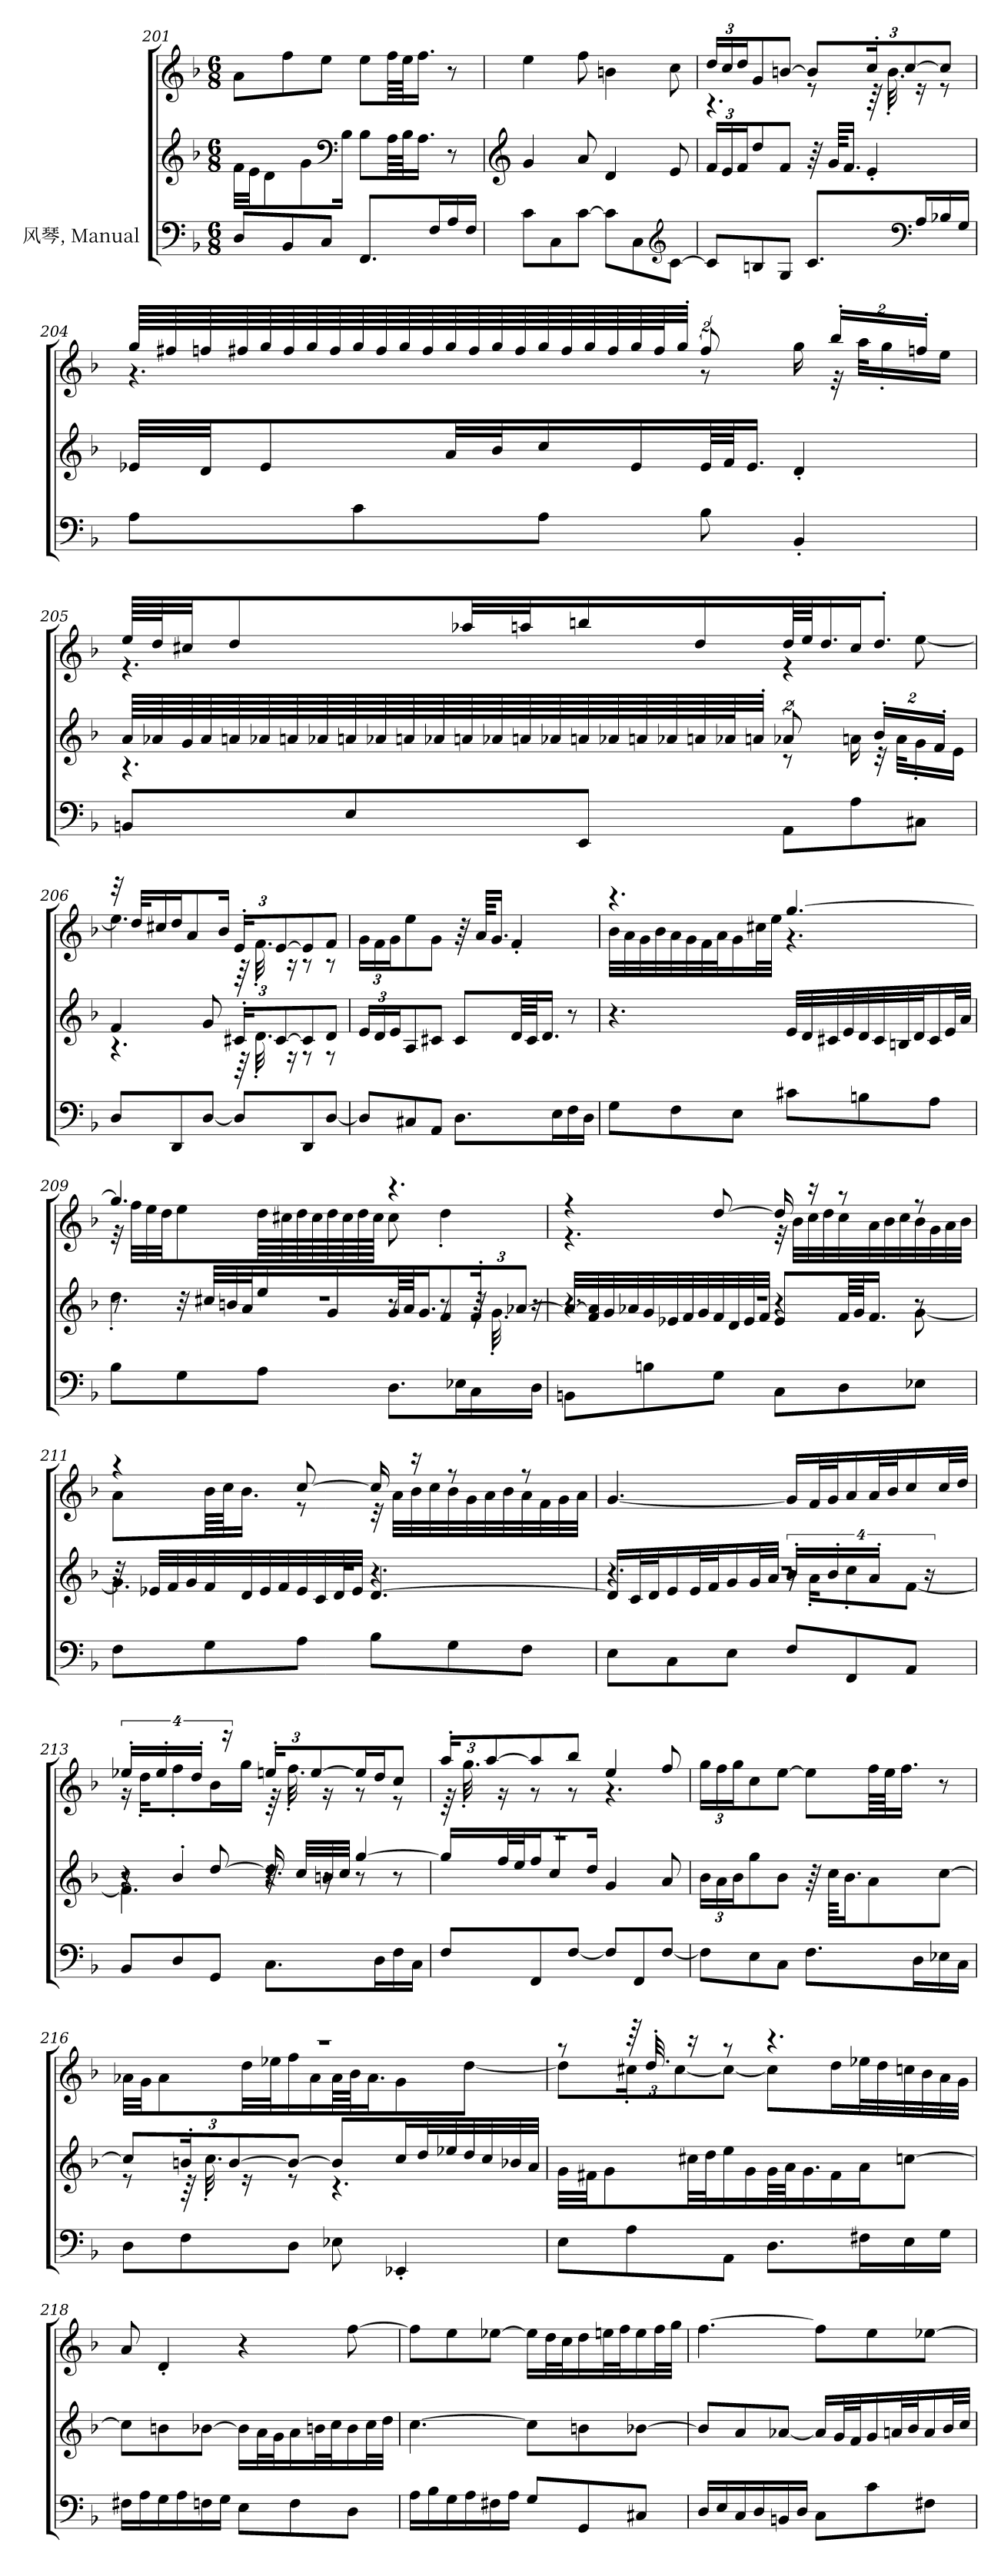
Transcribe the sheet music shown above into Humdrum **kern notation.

**kern	**kern	**kern
*part1	*part1	*part1
*staff3	*staff2	*staff1
*I"风琴, Manual	*	*
*clefF4	*clefG2	*clefG2
*k[b-]	*k[b-]	*k[b-]
*M6/8	*M6/8	*M6/8
=201	=201	=201
8D/L	32f\LLL	8a\L
.	32e\JJ	.
.	8d\	.
8BB-/	.	8ff\
.	8g\	.
8C/J	.	8ee\J
*	*clefF4	*
.	16B-\Jk	.
8.FF/L	8B-\L	8ee\L
.	64A\LLL	64ff\LLL
.	64B-\JJ	64ee\JJ
.	16.A\JJ	16.ff\JJ
16F/L	.	.
16A/	8r	8r
16F/JJ	.	.
=202	=202	=202
*	*clefG2	*
8c\L	4g/	4ee\
8C\	.	.
[8c\J	8a/	8ff\
8c\L]	4d/	4bn\
8C\	.	.
*clefG2	*	*
[8c\J	8e/	8cc\
!!LO:LB:g=z
=203	=203	=203
*	*Xbrackettup	*Xbrackettup
*	*	*^
8c/L]	24f/LL	24dd/LL	4.r
.	24e/	24cc/	.
.	24f/J	24dd/J	.
8Bn/	8dd/	8g/	.
8G/J	8f/J	[8bn/J	.
8.c/L	64r	8b/L]	8r
.	64g/KKLL	.	.
.	16.f/JJ	.	.
.	4e'/	24cc'/K	64r
.	.	.	32.b'\
.	.	[12cc/	.
*clefF4	*	*	*
16A/L	.	.	16r
16B-X/	.	8cc/J]	8r
16G/JJ	.	.	.
!!LO:LB:g=z	!!
=204	=204	=204	=204
8A\L	32e-X/LLL	64gg/LLLL	4.r
.	.	64ff#X/	.
.	32d/JJ	64ffn/	.
.	.	64ff#X/	.
.	8e-/	64gg/	.
.	.	64ff#/	.
.	.	64gg/	.
.	.	64ff#/	.
8c\	.	64gg/	.
.	.	64ff#/	.
.	.	64gg/	.
.	.	64ff#/	.
.	32a/LL	64gg/	.
.	.	64ff#/	.
.	32b-/J	64gg/	.
.	.	64ff#/	.
8A\J	16cc/	64gg/	.
.	.	64ff#/	.
.	.	64gg/	.
.	.	64ff#/	.
.	16e-/	64gg/	.
.	.	64ff#/J	.
.	.	32gg'/JJJ	.
*	*	*brackettup	*
8B-\	64e-/LL	16%3ff#/	8r
.	64f/JJ	.	.
.	16.e-/JJ	.	.
4BB-'/	4d'/	.	16gg\
.	.	32%3bb-'/L	32r
.	.	.	32aa\KLL
.	.	.	16gg'\
.	.	32%3ffn'/J	.
.	.	.	16ee\JJ
!!LO:LB:g=z	!!
=205	=205	=205	=205
*	*^	*	*
8BBn/L	64a/LLLL	4.r	64ee/LLLL	4.r
.	64a-X/	.	64dd/J	.
.	64g/	.	32cc#X/JJ	.
.	64a-/	.	.	.
.	64an/	.	8dd/	.
.	64a-X/	.	.	.
.	64an/	.	.	.
.	64a-X/	.	.	.
8E/	64an/	.	.	.
.	64a-X/	.	.	.
.	64an/	.	.	.
.	64a-X/	.	.	.
.	64an/	.	32aa-X/LL	.
.	64a-X/	.	.	.
.	64an/	.	32aan/J	.
.	64a-X/	.	.	.
8EE/J	64an/	.	16bbn/	.
.	64a-X/	.	.	.
.	64an/	.	.	.
.	64a-X/	.	.	.
.	64an/	.	16dd/	.
.	64a-X/J	.	.	.
.	32an'/JJJ	.	.	.
*	*brackettup	*	*	*
8AA\L	16%3a-X/	8r	64dd/LL	4r
.	.	.	64ee/JJ	.
.	.	.	16.dd/	.
8A\	.	16an\	16cc#/J	.
.	32%3b-'/L	32r	8.dd'/J	.
.	.	32a\KLL	.	.
8C#X\J	.	16g'\	.	[8ee\
.	32%3f'/J	.	.	.
.	.	16e\JJ	.	.
!!LO:PB:g=z	!!
=206	=206	=206	=206	=206
8D/L	4f/	4.r	32r	4.ee\]
.	.	.	32dd/KLL	.
.	.	.	16cc#X/	.
8DD/	.	.	16dd/J	.
.	.	.	8a/	.
[8D/J	8g/	.	.	.
.	.	.	16b-/Jk	.
*	*Xbrackettup	*	*Xbrackettup	*
8D/L]	24c#X'/KL	64r	24e'/KL	64r
.	.	32.d'\	.	32.f'\
.	[12c#/	.	[12e/	.
.	.	16r	.	16r
8DD/	8c#/]	8r	8e/]	8r
[8D/J	8d/J	8r	8f/J	8r
*	*v	*v	*	*
*	*	*v	*v
=207	=207	=207
8D/L]	24e/LL	24g\LL
.	24d/	24f\
.	24e/J	24g\J
8C#X/	8A/	8ee\
8AA/J	8c#X/J	8g\J
8.D\L	8c#/L	64r
.	.	64a/KKLL
.	.	16.g/JJ
.	64d/LLL	4f'/
.	64c#/JJ	.
.	16.d/JJ	.
16E\L	.	.
16F\	8r	.
16D\JJ	.	.
!!LO:LB:g=z
=208	=208	=208
*	*	*^
8G\L	4.r	4.r	32b-\LLL
.	.	.	32a\
.	.	.	32g\
.	.	.	32b-\
8F\	.	.	32a\
.	.	.	32g\
.	.	.	32f\
.	.	.	32a\J
8E\J	.	.	16g\
.	.	.	32cc#X\L
.	.	.	32ee\JJJ
8c#X\L	32e/LLL	[4.gg/	4.r
.	32d/	.	.
.	32c#X/	.	.
.	32e/	.	.
8Bn\	32d/	.	.
.	32c#/	.	.
.	32Bn/	.	.
.	32d/J	.	.
8A\J	16c#/	.	.
.	32e/L	.	.
.	32a/JJJ	.	.
!!LO:LB:g=z	!!
=209	=209	=209	=209
*	*^	*	*
*	*	*^	*	*
8B-\L	2.r	4.dd'\	8r	4.gg/]	32r
.	.	.	.	.	32ff\LLL
.	.	.	.	.	32ee\
.	.	.	.	.	32dd\JJ
8G\	.	.	32r	.	8ee\
.	.	.	32cc#X/LLL	.	.
.	.	.	32bn/	.	.
.	.	.	32a/J	.	.
8A\J	.	.	16ee/	.	64dd\LLL
.	.	.	.	.	64cc#X\
.	.	.	.	.	64dd\
.	.	.	.	.	64cc#\
.	.	.	16g/	.	64dd\
.	.	.	.	.	64cc#\
.	.	.	.	.	64dd\
.	.	.	.	.	64cc#\JJJJ
8.D\L	.	8r	64g/LL	4.r	8cc#\
.	.	.	64a/JJ	.	.
.	.	.	16.g/J	.	.
.	.	8r	8f/	.	4dd'\
16E-X\L	.	.	.	.	.
16C\	.	64r	24f'/K	.	.
.	.	32.g'\	.	.	.
.	.	.	[12a-X/J	.	.
16D\JJ	.	16r	.	.	.
!!LO:LB:g=z	!!
=210	=210	=210	=210	=210	=210
8BBn\L	2.r	4.r	32a-/LLL_	4r	4.r
.	.	.	32f/ 32a-/]	.	.
.	.	.	32g/	.	.
.	.	.	32a-X/	.	.
8Bn\	.	.	32g/	.	.
.	.	.	32e-X/	.	.
.	.	.	32f/	.	.
.	.	.	32g/	.	.
8G\J	.	.	32f/	[8dd/	.
.	.	.	32d/	.	.
.	.	.	32e-/	.	.
.	.	.	32f/JJJ	.	.
8C\L	.	4r	8e-/L	16dd/]	32r
.	.	.	.	.	32b-\LLL
.	.	.	.	16r	32cc\
.	.	.	.	.	32dd\
8D\	.	.	64f/LLL	8r	32cc\
.	.	.	64g/JJ	.	.
.	.	.	16.f/JJ	.	32a\
.	.	.	.	.	32b-\
.	.	.	.	.	32cc\
8E-X\J	.	[8g\	8r	8r	32b-\
.	.	.	.	.	32g\
.	.	.	.	.	32a\
.	.	.	.	.	32b-\JJJ
!!LO:PB:g=z	!!
=211	=211	=211	=211	=211	=211
8F\L	2.r	4.g\]	32r	4r	8a\L
.	.	.	32e-X/LLL	.	.
.	.	.	32f/	.	.
.	.	.	32g/	.	.
8G\	.	.	32f/	.	64b-\LLL
.	.	.	.	.	64cc\JJ
.	.	.	32d/	.	16.b-\JJ
.	.	.	32e-/	.	.
.	.	.	32f/	.	.
8A\J	.	.	32e-/	[8cc/	8r
.	.	.	32c/	.	.
.	.	.	32d/	.	.
.	.	.	32e-/JJJ	.	.
8B-\L	.	4.r	[4.d/	16cc/]	32r
.	.	.	.	.	32a\LLL
.	.	.	.	16r	32b-\
.	.	.	.	.	32cc\
8G\	.	.	.	8r	32b-\
.	.	.	.	.	32g\
.	.	.	.	.	32a\
.	.	.	.	.	32b-\
8F\J	.	.	.	8r	32a\
.	.	.	.	.	32f\
.	.	.	.	.	32g\
.	.	.	.	.	32a\JJJ
*	*	*	*	*v	*v
=212	=212	=212	=212	=212
8E\L	2.r	4.r	16d/LL]	[4.g/
.	.	.	32c/L	.
.	.	.	32d/J	.
8C\	.	.	16e/	.
.	.	.	32e/L	.
.	.	.	32f/J	.
8E\J	.	.	16g/	.
.	.	.	32g/L	.
.	.	.	32a/JJJ	.
*	*	*	*brackettup	*
8F/L	.	16r	32%3b-'/L	16g/LL]
.	.	16a'\KL	.	32f/L
.	.	.	32%3b-'/	32g/J
8FF/	.	8cc'\	.	16a/
.	.	.	32%3a'/J	32a/L
.	.	.	.	32b-/J
8AA/J	.	[8f\J	.	16cc/
.	.	.	32%3r	.
.	.	.	.	32cc/L
.	.	.	.	32dd/JJJ
!!LO:LB:g=z
=213	=213	=213	=213	=213
*	*	*	*	*brackettup
*	*	*	*	*^
8BB-/L	4r	4.f\]	8r	32%3ee-X'/L	16r
.	.	.	.	.	16dd'\KL
.	.	.	.	32%3ee-'/	.
8D/	.	.	4b-'/	.	8ff'\
.	.	.	.	32%3dd'/J	.
8GG/J	[8dd/	.	.	.	16b-\L
.	.	.	.	32%3r	.
.	.	.	.	.	16gg\JJ
*	*	*	*	*Xbrackettup	*
8.C\L	16dd/]	4.r	32r	24een'/KL	64r
.	.	.	.	.	32.ff'\
.	.	.	32cc/LLL	.	.
.	.	.	.	[12ee/	.
.	16r	.	32bn/	.	16r
.	.	.	32cc/JJJ	.	.
.	8r	.	[4gg/	16ee/L]	8r
16D\L	.	.	.	16dd/J	.
16F\	8r	.	.	8cc/J	8r
16C\JJ	.	.	.	.	.
*	*	*v	*v	*	*
=214	=214	=214	=214	=214
8F/L	2.r	16gg/LL]	24aa'/KL	64r
.	.	.	.	32.gg'\
.	.	.	[12aa/	.
.	.	32ff/L	.	16r
.	.	32ee/J	.	.
8FF/	.	16ff/J	8aa/]	8r
.	.	8cc/	.	.
[8F/J	.	.	8bb-/J	8r
.	.	16dd/Jk	.	.
8F/L]	.	4g/	4ee/	4.r
8FF/	.	.	.	.
[8F/J	.	8a/	8ff/	.
*	*v	*v	*	*
*	*	*v	*v
=215	=215	=215
*	*Xbrackettup	*
8F\L]	24b-\LL	24gg\LL
.	24a\	24ff\
.	24b-\J	24gg\J
8E\	8gg\	8cc\
8C\J	8b-\J	[8ee\J
8.F\L	64r	8ee\L]
.	64cc\KKLL	.
.	16.b-\J	.
.	8a\	64ff\LLL
.	.	64ee\JJ
.	.	16.ff\JJ
16D\L	.	.
16E-X\	[8cc\J	8r
16C\JJ	.	.
!!LO:LB:g=z
=216	=216	=216
*	*^	*^
8D\L	8cc/L]	8r	2.r	32a-X\LLL
.	.	.	.	32g\JJ
.	.	.	.	8a-\
8F\	24bn'/K	64r	.	.
.	.	32.cc'\	.	.
.	[12b/	.	.	.
.	.	16r	.	32dd\LL
.	.	.	.	32ee-X\J
8D\J	8b/J_	8r	.	16ff\
.	.	.	.	16a-\
8E-X\	8b/L]	4.r	.	64a-\LL
.	.	.	.	64b-\JJ
.	.	.	.	16.a-\J
4EE-X'/	16cc/L	.	.	8g\
.	32dd/L	.	.	.
.	32ee-X/	.	.	.
.	32dd/	.	.	[8dd\J
.	32cc/	.	.	.
.	32b-X/	.	.	.
.	32a/JJJ	.	.	.
*	*v	*v	*	*
=217	=217	=217	=217
8E\L	32g\LLL	8r	8dd\L]
.	32f#X\JJ	.	.
.	8g\	.	.
8A\	.	64r	24cc#X'\K
.	.	32.dd'/	.
.	.	.	[12cc#\
.	32cc#X\LL	16r	.
.	32dd\J	.	.
8AA\J	16ee\	8r	8cc#\J_
.	16g\	.	.
8.D\L	64g\LL	4.r	8cc#\L]
.	64a\JJ	.	.
.	16.g\	.	.
.	16f#\	.	16dd\L
16F#X\L	16a\J	.	32ee-X\L
.	.	.	32dd\
16E\	[8ccn\J	.	32ccn\
.	.	.	32b-\
16G\JJ	.	.	32a\
.	.	.	32g\JJJ
*	*	*v	*v
!!LO:LB:g=z
=218	=218	=218
16F#X\LL	8cc\L]	8a/
16A\	.	.
16G\	8bn\	4d'/
16A\	.	.
16Fn\	[8b-X\J	.
16G\JJ	.	.
8E\L	16b-\LL]	4r
.	32a\L	.
.	32g\J	.
8F\	16a\	.
.	32bn\L	.
.	32cc\J	.
8D\J	16b\	[8ff\
.	32cc\L	.
.	32dd\JJJ	.
=219	=219	=219
16A\LL	[4.cc\	8ff\L]
16B-\	.	.
16G\	.	8ee\
16A\	.	.
16F#X\	.	[8ee-X\J
16A\JJ	.	.
8G/L	8cc\L]	16ee-\LL]
.	.	32dd\L
.	.	32cc\J
8GG/	8bn\	16dd\
.	.	32een\L
.	.	32ff\J
8C#X/J	[8b-X\J	16ee\
.	.	32ff\L
.	.	32gg\JJJ
!!LO:PB:g=z
=220	=220	=220
16D/LL	8b-/L]	[4.ff\
16E/	.	.
16C/	8a/	.
16D/	.	.
16BBn/	[8a-X/J	.
16D/JJ	.	.
8C\L	16a-/LL]	8ff\L]
.	32g/L	.
.	32f/J	.
8c\	16g/	8ee\
.	32an/L	.
.	32b-/J	.
8F#X\J	16a/	[8ee-X\J
.	32b-/L	.
.	32cc/JJJ	.
=	=	=
*-	*-	*-
